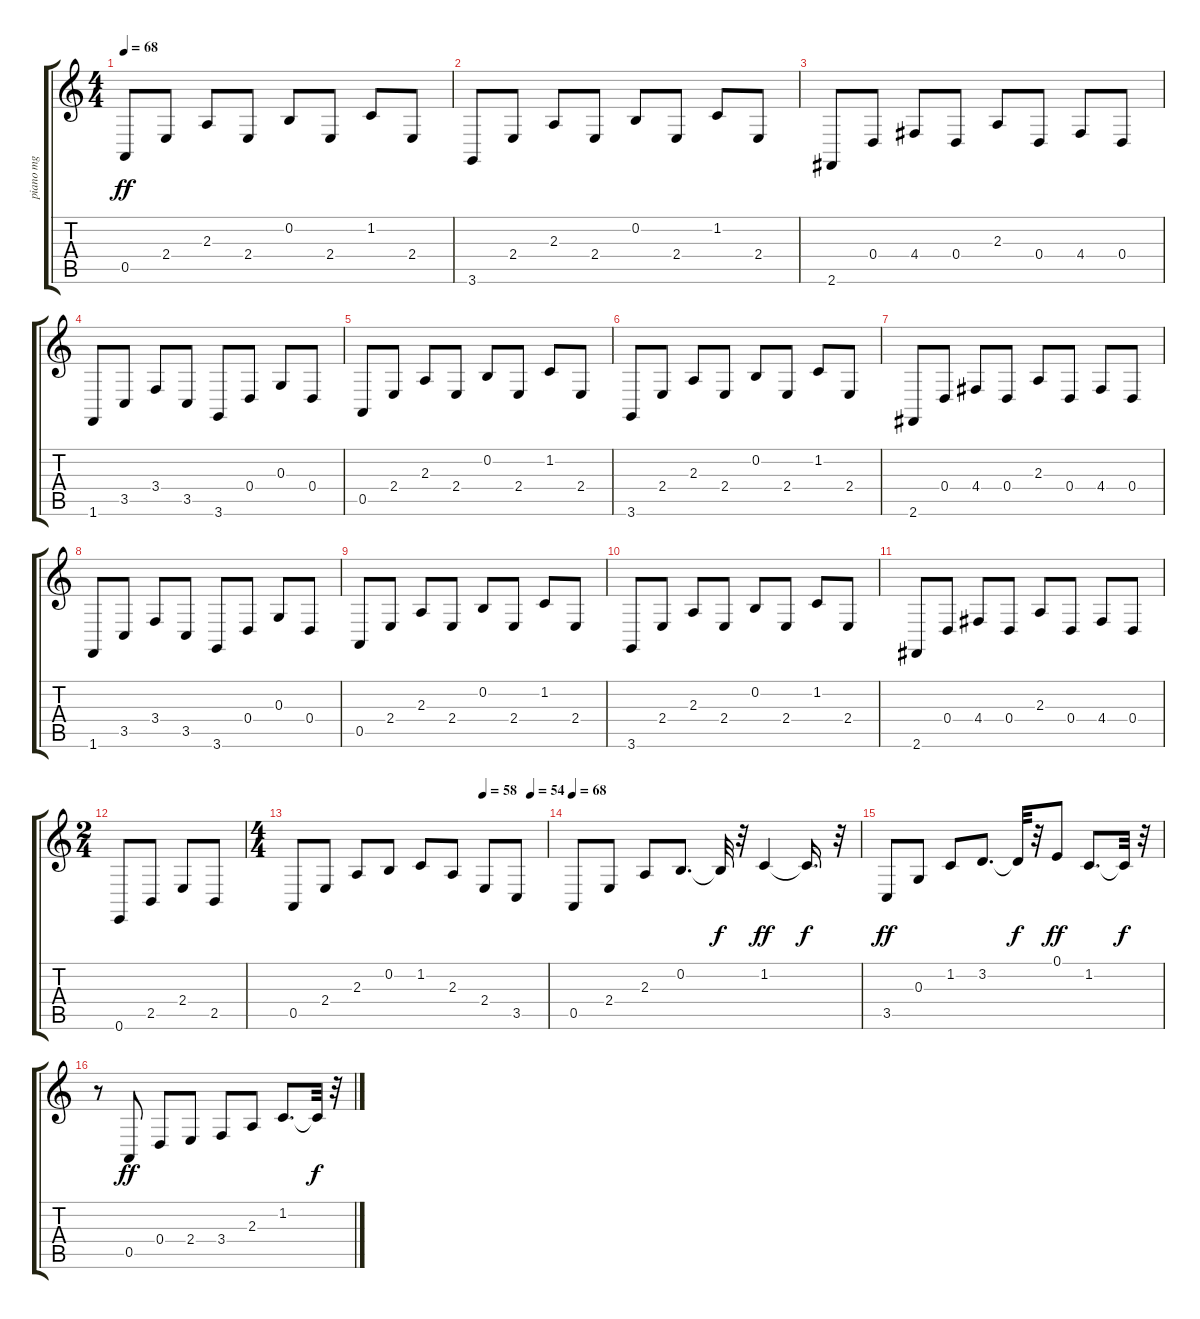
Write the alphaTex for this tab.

\track ("piano mg" "piano mg") {instrument acousticgrandpiano}
\staff {score tabs}
\tuning (E4 B3 G3 D3 A2 E2) {hide}
\ts (4 4)
\tempo 68
\clef g2
\ks c
0.5.8{dy ff} 2.4.8 2.3.8 2.4.8 0.2.8 2.4.8 1.2.8 2.4.8 |
3.6.8 2.4.8 2.3.8 2.4.8 0.2.8 2.4.8 1.2.8 2.4.8 |
2.6.8 0.4.8 4.4.8 0.4.8 2.3.8 0.4.8 4.4.8 0.4.8 |
1.6.8 3.5.8 3.4.8 3.5.8 3.6.8 0.4.8 0.3.8 0.4.8 |
0.5.8 2.4.8 2.3.8 2.4.8 0.2.8 2.4.8 1.2.8 2.4.8 |
3.6.8 2.4.8 2.3.8 2.4.8 0.2.8 2.4.8 1.2.8 2.4.8 |
2.6.8 0.4.8 4.4.8 0.4.8 2.3.8 0.4.8 4.4.8 0.4.8 |
1.6.8 3.5.8 3.4.8 3.5.8 3.6.8 0.4.8 0.3.8 0.4.8 |
0.5.8 2.4.8 2.3.8 2.4.8 0.2.8 2.4.8 1.2.8 2.4.8 |
3.6.8 2.4.8 2.3.8 2.4.8 0.2.8 2.4.8 1.2.8 2.4.8 |
2.6.8 0.4.8 4.4.8 0.4.8 2.3.8 0.4.8 4.4.8 0.4.8 |
\ts (2 4)
0.6.8 2.5.8 2.4.8 2.5.8 |
\ts (4 4)
\tempo (58 0.75)
\tempo (54 0.9375)
0.5.8 2.4.8 2.3.8 0.2.8 1.2.8 2.3.8 2.4.8 3.5.8 |
\tempo 68
0.5.8 2.4.8 2.3.8 0.2.8{d} 0.2{t}.32{dy f} r.32 1.2.4{dy ff} 1.2{t}.16{d dy f} r.32 |
3.5.8{dy ff} 0.3.8 1.2.8 3.2.8{d} 3.2{t}.32{dy f} r.32 0.1.8{dy ff} 1.2.8{d} 1.2{t}.32{dy f} r.32 |
r.8 0.5.8{dy ff} 0.4.8 2.4.8 3.4.8 2.3.8 1.2.8{d} 1.2{t}.32{dy f} r.32
